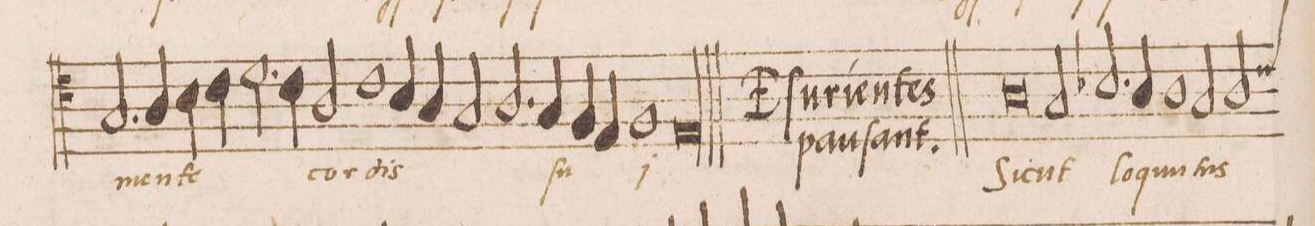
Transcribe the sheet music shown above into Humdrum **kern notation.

**kern	**text
*I"TENOR	*
*clefC4	*
*k[]	*
*met(C|)	*
*M2/1	*
2.G/	men-
4A/	-te
4B\	.
4c\	.
=88-	=88-
2.d\	.
4c\	.
2A/	cor-
1c\	-dis
=89-	=89-
4B/	.
4A/	.
2G/	.
2.A/	.
=90-	=90-
4G/	ſu-
4F/	.
4E/	.
1F	-j
=91-	=91-
00E/l	.
=92-	=92-
=93||	=93||
0ryy	.
=94-	=94-
0ryy	.
=95-	=95-
0ryy	.
=96-	=96-
0ryy	.
=97-	=97-
0ryy	.
=98-	=98-
0ryy	.
=99-	=99-
0ryy	.
=100-	=100-
0ryy	.
=101-	=101-
0ryy	.
=102-	=102-
0ryy	.
=103-	=103-
0ryy	.
=104-	=104-
0ryy	.
=105-	=105-
0ryy	.
=106-	=106-
0ryy	.
=107-	=107-
0ryy	.
=108-	=108-
0ryy	.
=109-	=109-
0ryy	.
=110-	=110-
0ryy	.
=111-	=111-
0ryy	.
=112-	=112-
0ryy	.
=113-	=113-
0ryy	.
=114-	=114-
0ryy	.
=115-	=115-
0ryy	.
=116-	=116-
0ryy	.
=117-	=117-
0ryy	.
=118-	=118-
0ryy	.
=119-	=119-
0ryy	.
=120-	=120-
0ryy	.
=121-	=121-
0ryy	.
=122-	=122-
0ryy	.
=123-	=123-
0ryy	.
=124-	=124-
0ryy	.
=125-	=125-
0ryy	.
=126||	=126||
0A	Si-
=127-	=127-
2G/	-cut
2.B-X/	lo-
4A/	-qu-
1A\	-u-
=128-	=128-
2G/	-tus
2A/	.
*custos:c	*
*-	*-
